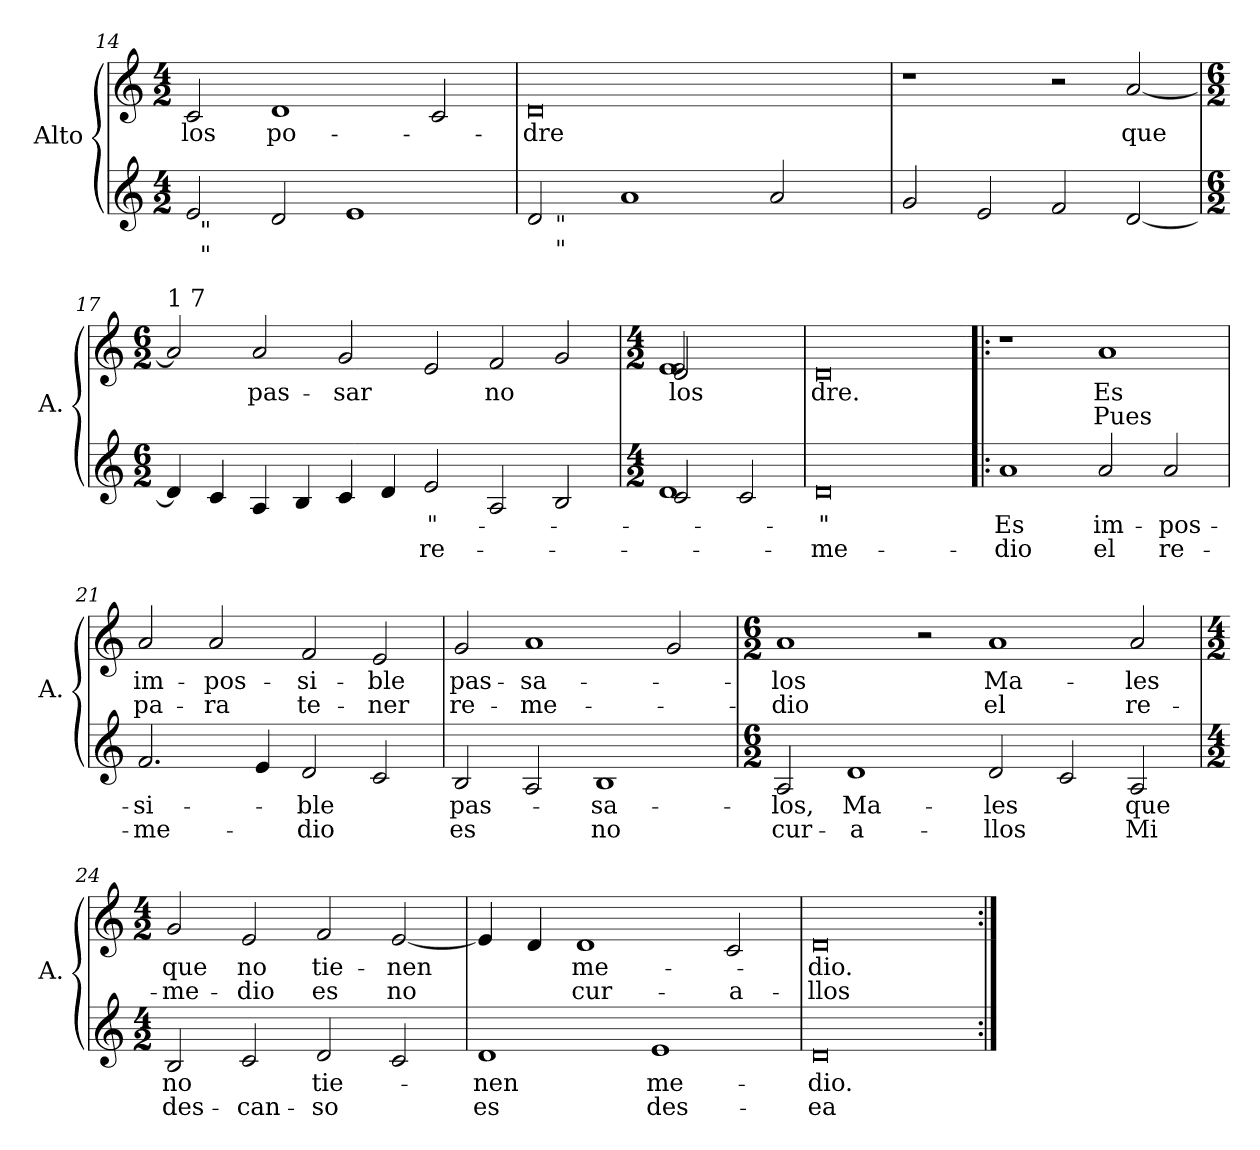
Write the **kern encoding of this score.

**kern	**text	**text	**kern	**text	**text
*part2	*part2	*part2	*part1	*part1	*part1
*staff2	*staff2	*staff2	*staff1	*staff1	*staff1
*I"Alto	*	*	*I"Alto	*	*
*I'A.	*	*	*I'A.	*	*
*clefG2	*	*	*clefG2	*	*
*k[]	*	*	*k[]	*	*
*C:	*	*	*C:	*	*
*M4/2	*	*	*M4/2	*	*
=14	=14	=14	=14	=14	=14
!	!	!	!	!LO:LY:b	!
*^	*	*	*	*	*
2e/	32ryy	.	.	2c/	los	.
!	!LO:TX:b:t="	!	!	!	!	!
!	!LO:TX:b:t="	!	!	!	!	!
.	1ryy	.	.	.	.	.
!	!	!	!	!	!LO:LY:b	!
2d/	.	.	.	1d	po-	.
1e	.	.	.	.	.	.
.	2ryy	.	.	.	.	.
.	.	.	.	2c/	.	.
.	4...ryy	.	.	.	.	.
=15	=15	=15	=15	=15	=15	=15
!	!	!	!	!	!LO:LY:b	!
2d/	16.ryy	.	.	0d	-dre	.
!	!LO:TX:b:t="	!	!	!	!	!
!	!LO:TX:b:t="	!	!	!	!	!
.	1ryy	.	.	.	.	.
1a	.	.	.	.	.	.
.	2ryy	.	.	.	.	.
2a/	.	.	.	.	.	.
.	4ryy	.	.	.	.	.
.	8ryy	.	.	.	.	.
.	32ryy	.	.	.	.	.
=16	=16	=16	=16	=16	=16	=16
!LO:TX:b:t="	!	!	!	!	!	!
!LO:TX:b:t="	!	!	!	!	!	!
*v	*v	*	*	*	*	*
2g/	.	.	1r	.	.
2e/	.	.	.	.	.
2f/	.	.	2r	.	.
!	!	!	!	!LO:LY:b	!
[<2d/	.	.	[<2a/	que	.
!!LO:LB:g=z
=17	=17	=17	=17	=17	=17
*M6/2	*	*	*M6/2	*	*
!	!	!	!LO:TX:a:t=1 7	!	!
4d/]	.	.	2a/]	.	.
4c/	.	.	.	.	.
!	!	!	!	!LO:LY:b	!
4A/	.	.	2a/	pas-	.
4B/	.	.	.	.	.
!	!	!	!	!LO:LY:b	!
4c/	.	.	2g/	-sar	.
4d/	.	.	.	.	.
!	!LO:LY:b:rj	!LO:LY:b:rj	!	!	!
2e/	"-	re-	2e/	.	.
!	!	!	!	!LO:LY:b	!
2A/	.	.	2f/	no	.
2B/	.	.	2g/	.	.
=18	=18	=18	=18	=18	=18
*M4/2	*	*	*M4/2	*	*
*^	*	*	*^	*	*
!	!	!	!	!	!	!LO:LY:b	!
*	*	*	*	*	*^	*	*
!	!	!	!	!	!	!	!LO:LY:b	!
2c/	1d	.	.	2d/	1e	2e/	-los	.
2c/	.	.	.	2ryy	.	2ryy	.	.
*v	*v	*	*	*	*	*	*	*
=19	=19	=19	=19	=19	=19	=19	=19
!	!LO:LY:b:rj	!LO:LY:b:rj	!	!	!	!LO:LY:b	!
*	*	*	*v	*v	*v	*	*
0d	-"	-me-	0d	dre.	.
=20!|:	=20!|:	=20!|:	=20!|:	=20!|:	=20!|:
!	!LO:LY:b	!LO:LY:b	!	!	!
1a	Es	-dio	1r	.	.
!	!LO:LY:b	!LO:LY:b	!	!LO:LY:b	!LO:LY:b
2a/	im-	el	1a	Es	Pues
!	!LO:LY:b	!LO:LY:b	!	!	!
2a/	-pos-	re-	.	.	.
=21	=21	=21	=21	=21	=21
!	!LO:LY:b	!LO:LY:b	!	!LO:LY:b	!LO:LY:b
2.f/	-si-	-me-	2a/	im-	pa-
!	!	!	!	!LO:LY:b	!LO:LY:b
.	.	.	2a/	-pos-	-ra
4e/	.	.	.	.	.
!	!LO:LY:b	!LO:LY:b	!	!LO:LY:b	!LO:LY:b
2d/	-ble	-dio	2f/	-si-	te-
!	!	!	!	!LO:LY:b	!LO:LY:b
2c/	.	.	2e/	-ble	-ner
!!LO:PB:g=z
=22	=22	=22	=22	=22	=22
!	!LO:LY:b	!LO:LY:b	!	!LO:LY:b	!LO:LY:b
2B/	pas-	es	2g/	pas-	re-
!	!	!	!	!LO:LY:b	!LO:LY:b
2A/	.	.	1a	-sa-	-me-
!	!LO:LY:b	!LO:LY:b	!	!	!
1B	-sa-	no	.	.	.
.	.	.	2g/	.	.
=23	=23	=23	=23	=23	=23
*M6/2	*	*	*M6/2	*	*
!	!LO:LY:b	!LO:LY:b	!	!LO:LY:b	!LO:LY:b
2A/	-los,	cur-	1a	-los	-dio
!	!LO:LY:b	!LO:LY:b	!	!	!
1d	Ma-	-a-	.	.	.
.	.	.	2r	.	.
!	!LO:LY:b	!LO:LY:b	!	!LO:LY:b	!LO:LY:b
2d/	-les	-llos	1a	Ma-	el
2c/	.	.	.	.	.
!	!LO:LY:b	!LO:LY:b	!	!LO:LY:b	!LO:LY:b
2A/	que	Mi	2a/	-les	re-
=24	=24	=24	=24	=24	=24
*M4/2	*	*	*M4/2	*	*
!	!LO:LY:b	!LO:LY:b	!	!LO:LY:b	!LO:LY:b
2B/	no	des-	2g/	que	-me-
!	!	!LO:LY:b	!	!LO:LY:b	!LO:LY:b
2c/	.	-can-	2e/	no	-dio
!	!LO:LY:b	!LO:LY:b	!	!LO:LY:b	!LO:LY:b
2d/	tie-	-so	2f/	tie-	es
!	!	!	!	!LO:LY:b	!LO:LY:b
2c/	.	.	[<2e/	-nen	no
=25	=25	=25	=25	=25	=25
!	!LO:LY:b	!LO:LY:b	!	!	!
1d	-nen	es	4e/]	.	.
.	.	.	4d/	.	.
!	!	!	!	!LO:LY:b	!LO:LY:b
.	.	.	1d	me-	cur-
!	!LO:LY:b	!LO:LY:b	!	!	!
1e	me-	des-	.	.	.
!	!	!	!	!	!LO:LY:b
.	.	.	2c/	.	-a-
=26	=26	=26	=26	=26	=26
!	!LO:LY:b	!LO:LY:b	!	!LO:LY:b	!LO:LY:b
0d	-dio.	-ea-	0d	-dio.	-llos
=:|!	=:|!	=:|!	=:|!	=:|!	=:|!
*-	*-	*-	*-	*-	*-
